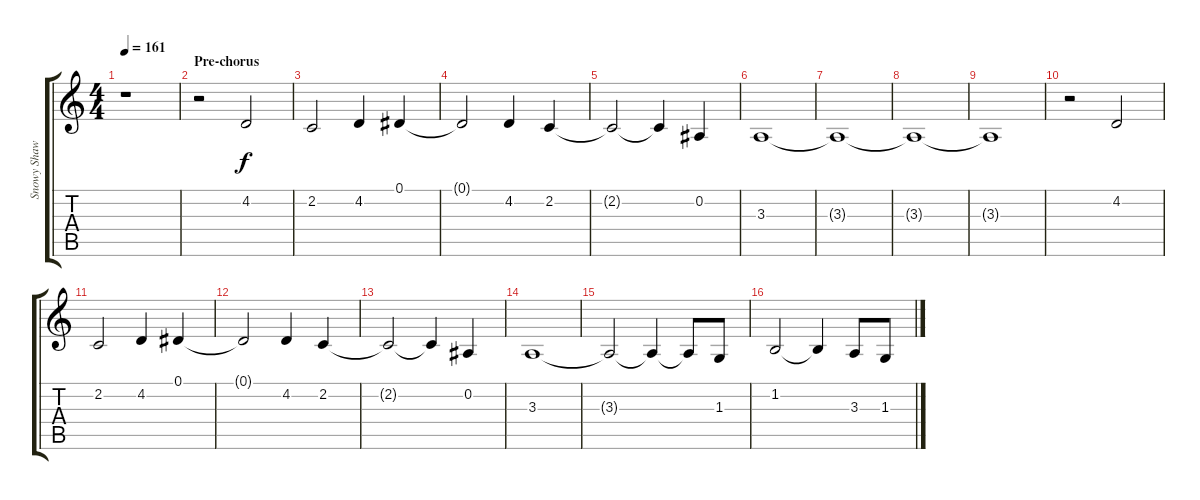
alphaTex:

\track ("Snowy Shaw" "Snowy Shaw") {instrument englishhorn}
\staff {score tabs}
\tuning (Eb4 Bb3 Gb3 Db3 Ab2 Eb2) {hide}
\ts (4 4)
\tempo 161
\clef g2
\ks c
r.1{dy f} |
\section ("" "Pre-chorus")
r.2{volume 16} 4.2.2 |
2.2.2 4.2.4 0.1.4 |
0.1{t}.2 4.2.4 2.2.4 |
2.2{t}.2 2.2{t}.4 0.2.4 |
3.3.1 |
3.3{t}.1 |
3.3{t}.1 |
3.3{t}.1 |
r.2 4.2.2 |
2.2.2 4.2.4 0.1.4 |
0.1{t}.2 4.2.4 2.2.4 |
2.2{t}.2 2.2{t}.4 0.2.4 |
3.3.1 |
3.3{t}.2 3.3{t}.4 3.3{t}.8 1.3.8 |
1.2.2 1.2{t}.4 3.3.8 1.3.8
